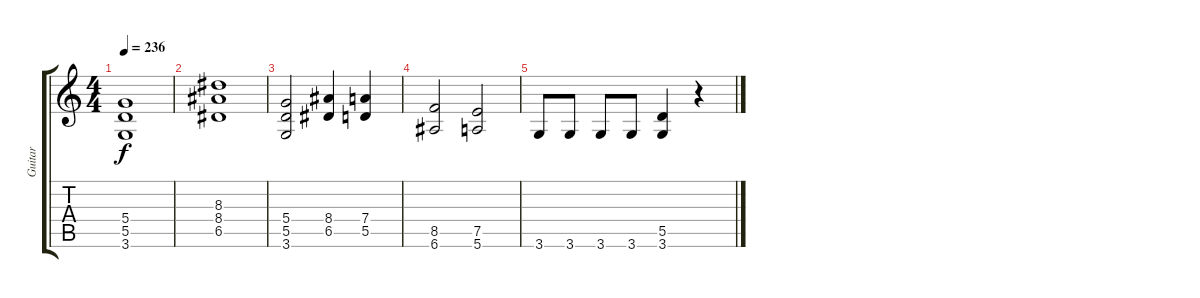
\track ("Guitar" "Guitar") {instrument overdrivenguitar}
\staff {score tabs}
\tuning (E4 B3 G3 D3 A2 E2) {hide}
\ts (4 4)
\tempo 236
\clef g2
\ks c
(5.4 5.5 3.6).1{dy f} |
(8.3 8.4 6.5).1 |
(5.4 5.5 3.6).2 (8.4 6.5).4 (7.4 5.5).4 |
(8.5 6.6).2 (7.5 5.6).2 |
3.6.8 3.6.8 3.6.8 3.6.8 (5.5 3.6).4 r.4
